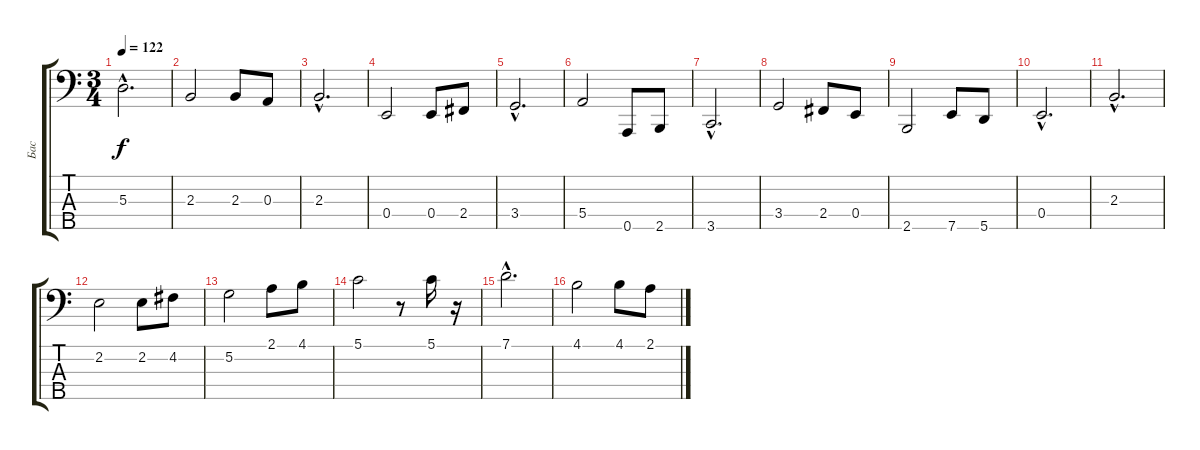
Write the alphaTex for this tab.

\track ("Бас" "Бас") {instrument electricbasspick}
\staff {score tabs}
\tuning (G2 D2 A1 E1 A0) {hide}
\ts (3 4)
\tempo 122
\clef f4
\ks c
5.3{hac}.2{d dy f} |
2.3.2 2.3.8 0.3.8 |
2.3{hac}.2{d} |
0.4.2 0.4.8 2.4.8 |
3.4{hac}.2{d} |
5.4.2 0.5.8 2.5.8 |
3.5{hac}.2{d} |
3.4.2 2.4.8 0.4.8 |
2.5.2 7.5.8 5.5.8 |
0.4{hac}.2{d} |
2.3{hac}.2{d} |
2.2.2 2.2.8 4.2.8 |
5.2.2 2.1.8 4.1.8 |
5.1.2 r.8 5.1.16 r.16 |
7.1{hac}.2{d} |
4.1.2 4.1.8 2.1.8
